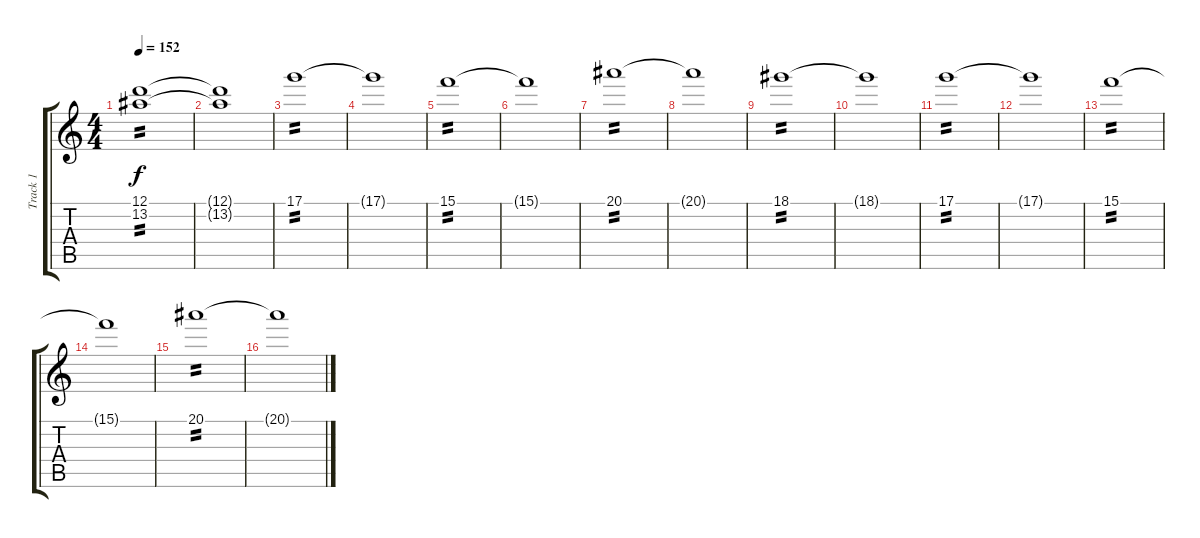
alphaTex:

\track ("Track 1" "Track 1") {instrument electricguitarclean}
\staff {score tabs}
\tuning (D4 A3 F3 C3 G2 C2) {hide}
\ts (4 4)
\tempo 152
\clef g2
\ks c
(12.1 13.2).1{tp 2 dy f} |
(12.1{t} 13.2{t}).1 |
17.1.1{tp 2} |
17.1{t}.1 |
15.1.1{tp 2} |
15.1{t}.1 |
20.1.1{tp 2} |
20.1{t}.1 |
18.1.1{tp 2} |
18.1{t}.1 |
17.1.1{tp 2} |
17.1{t}.1 |
15.1.1{tp 2} |
15.1{t}.1 |
20.1.1{tp 2} |
20.1{t}.1
